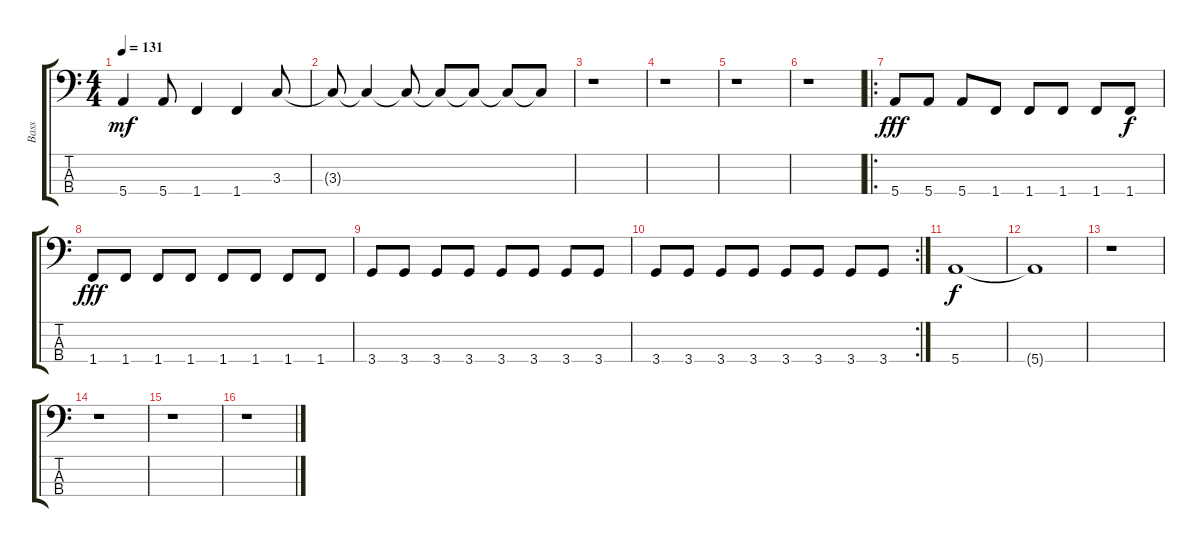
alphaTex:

\track ("Bass" "Bass") {instrument electricbassfinger}
\staff {score tabs}
\tuning (G2 D2 A1 E1) {hide}
\ts (4 4)
\tempo 131
\clef f4
\ks c
5.4.4{dy mf} 5.4.8 1.4.4 1.4.4 3.3.8 |
3.3{t}.8 3.3{t}.4 3.3{t}.8 3.3{t}.8 3.3{t}.8 3.3{t}.8 3.3{t}.8 |
r.1 |
r.1 |
r.1 |
r.1 |
\ro
5.4.8{dy fff} 5.4.8 5.4.8 1.4.8 1.4.8 1.4.8 1.4.8 1.4.8{dy f} |
1.4.8{dy fff} 1.4.8 1.4.8 1.4.8 1.4.8 1.4.8 1.4.8 1.4.8 |
3.4.8 3.4.8 3.4.8 3.4.8 3.4.8 3.4.8 3.4.8 3.4.8 |
\rc 2
3.4.8 3.4.8 3.4.8 3.4.8 3.4.8 3.4.8 3.4.8 3.4.8 |
5.4.1{dy f} |
5.4{t}.1 |
r.1 |
r.1 |
r.1 |
r.1
